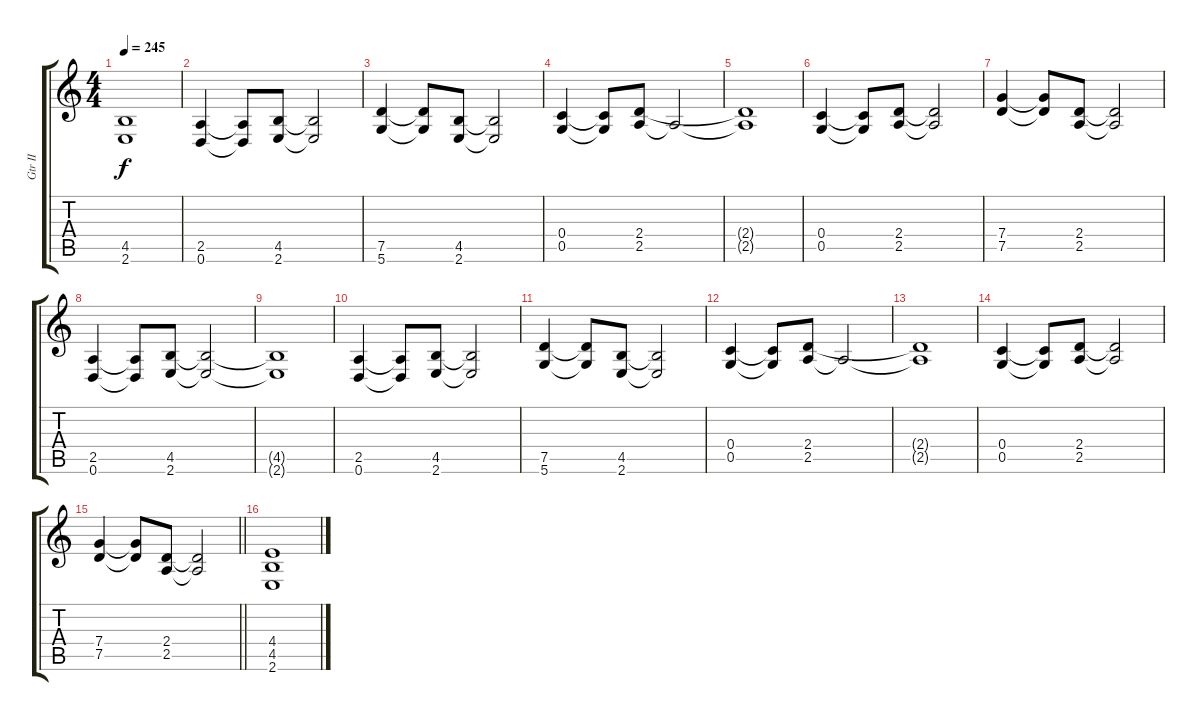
\track ("Gtr II" "Gtr II") {instrument distortionguitar}
\staff {score tabs}
\tuning (D4 A3 F3 C3 G2 D2) {hide}
\ts (4 4)
\tempo 245
\clef g2
\ks c
(4.5{t} 2.6{t}).1{dy f} |
(2.5 0.6).4 (2.5{t} 0.6{t}).8 (4.5 2.6).8 (4.5{t} 2.6{t}).2 |
(7.5 5.6).4 (7.5{t} 5.6{t}).8 (4.5 2.6).8 (4.5{t} 2.6{t}).2 |
(0.4 0.5).4 (0.4{t} 0.5{t}).8 (2.4 2.5).8 2.5{t}.2 |
(2.4{t} 2.5{t}).1 |
(0.4 0.5).4 (0.4{t} 0.5{t}).8 (2.4 2.5).8 (2.4{t} 2.5{t}).2 |
(7.4 7.5).4 (7.4{t} 7.5{t}).8 (2.4 2.5).8 (2.4{t} 2.5{t}).2 |
(2.5 0.6).4 (2.5{t} 0.6{t}).8 (4.5 2.6).8 (4.5{t} 2.6{t}).2 |
(4.5{t} 2.6{t}).1 |
(2.5 0.6).4 (2.5{t} 0.6{t}).8 (4.5 2.6).8 (4.5{t} 2.6{t}).2 |
(7.5 5.6).4 (7.5{t} 5.6{t}).8 (4.5 2.6).8 (4.5{t} 2.6{t}).2 |
(0.4 0.5).4 (0.4{t} 0.5{t}).8 (2.4 2.5).8 2.5{t}.2 |
(2.4{t} 2.5{t}).1 |
(0.4 0.5).4 (0.4{t} 0.5{t}).8 (2.4 2.5).8 (2.4{t} 2.5{t}).2 |
\barLineRight lightlight
(7.4 7.5).4 (7.4{t} 7.5{t}).8 (2.4 2.5).8 (2.4{t} 2.5{t}).2 |
(4.4 4.5 2.6).1
